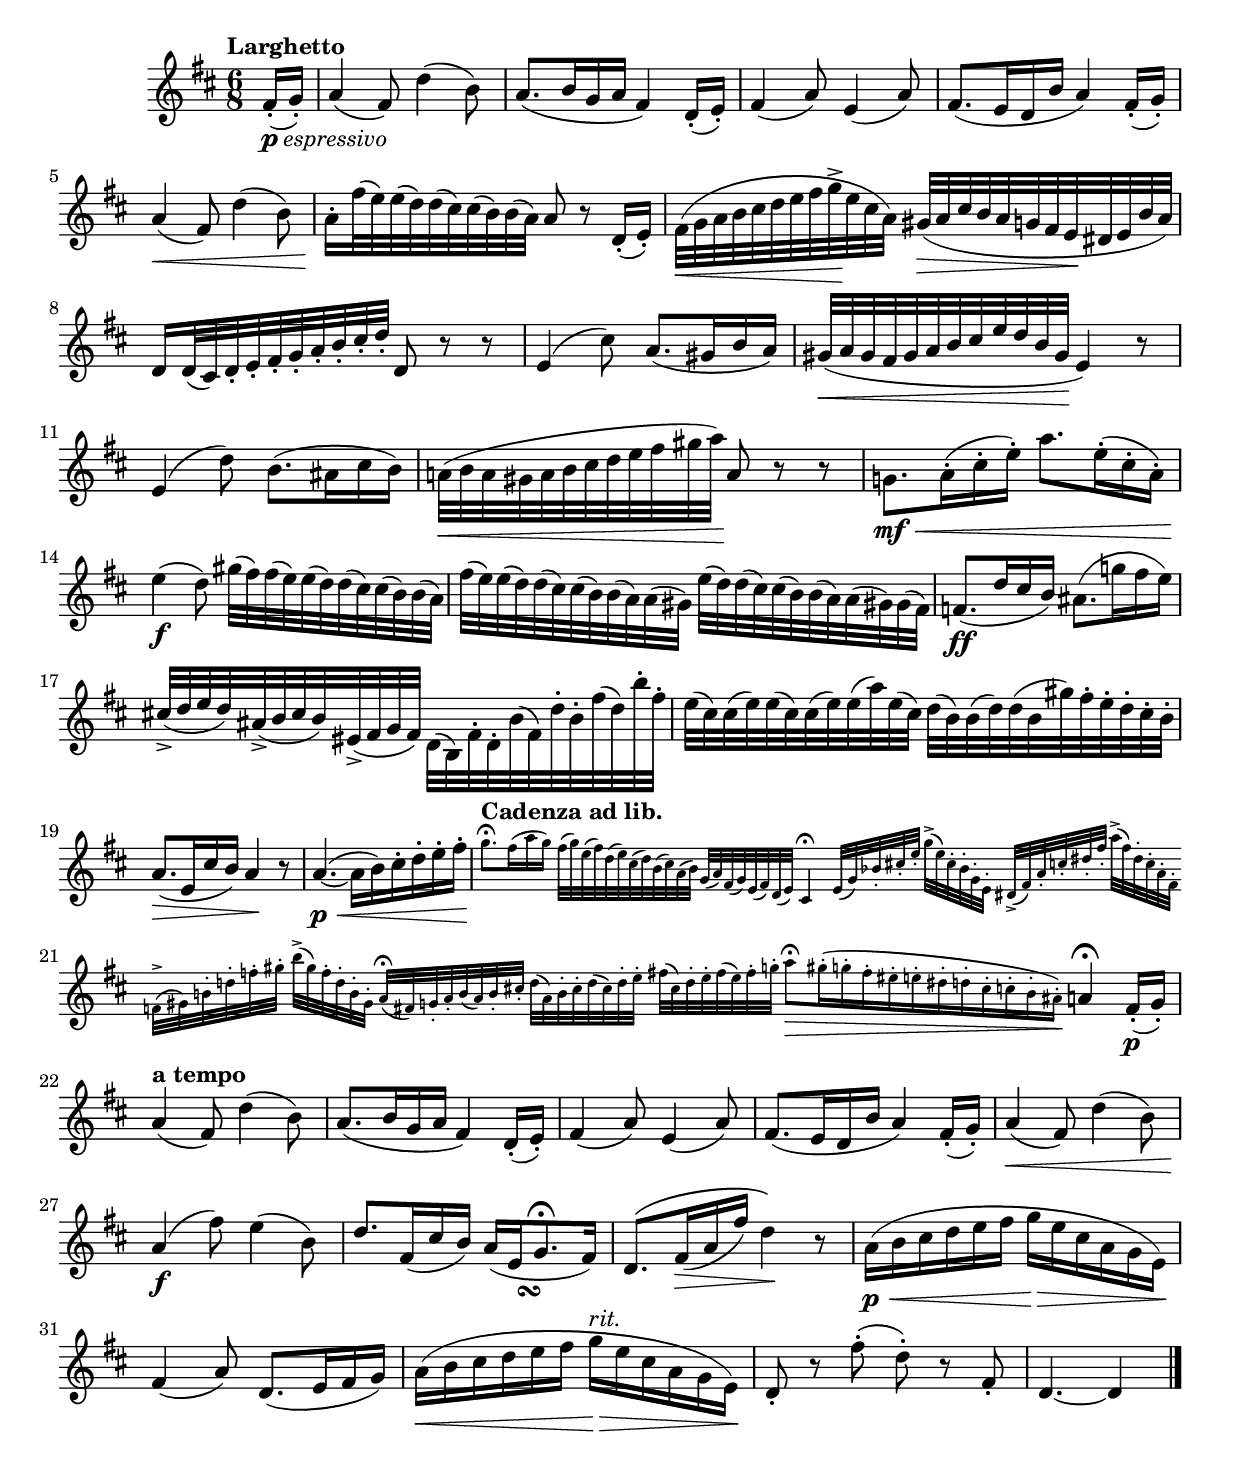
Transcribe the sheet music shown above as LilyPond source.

\version "2.22.0"

\include "settings.ily"

\relative {
  \language "english"

  \transposition f

  \tempo "Larghetto"

  \key d \major
  \time 6/8

  \partial 8 { f-sharp'16-._\markup { \dynamic "p" \italic "espressivo" }( g-.) } |
  a4( f-sharp8) d'4( b8) |
  a8.( b16 g a f-sharp4) d16-.( e-.) |
  f-sharp4( a8) e4( a8) |
  f-sharp8.( e16 d b' a4) f-sharp16-.( g-.) |
  a4( \< f-sharp8) d'4( b8) |
  a16-. \! f-sharp'32( e) e( d) d( c-sharp) c-sharp( b) b( a) a8 r d,16-.( e-.) |
  f-sharp32( \< g a b c-sharp d e f-sharp g-> \! e c-sharp a) g-sharp( \> a c-sharp b a g f-sharp e \! d-sharp e b' a) |
  d,16 d32( c-sharp) d-. e-. f-sharp-. g-. a-. b-. c-sharp-. d-. d,8 r r |

  e4( c-sharp'8) a8.( g-sharp16 b a) |
  g-sharp32( \< a g-sharp f-sharp g-sharp a b c-sharp e d b g-sharp \! e4) r8 |
  e4( d'8) b8.( a-sharp16 c-sharp b) |
  a-natural!32( \< b a g-sharp a b c-sharp d e f-sharp g-sharp a) \! a,8 r r |
  g-natural!8. \mf \< a16-.( c-sharp-. e-.) a8. e16-.( c-sharp-. a-.) |
  e'4( \f d8) g-sharp32( f-sharp) f-sharp( e) e( d) d( c-sharp) c-sharp( b) b( a) |
  f-sharp'32( e) e( d) d( c-sharp) c-sharp( b) b( a) a( g-sharp) e'( d) d( c-sharp) c-sharp( b) b( a) a( g-sharp!) g-sharp( f-sharp) |
  f8.( \ff d'16 c-sharp b) a-sharp8.( g-natural'!16 f-sharp e) |
  c-sharp!32->( d e d) a-sharp->( b c-sharp b) e-sharp,->( f-sharp g f-sharp) d( b) f-sharp'-. d-. b'( f-sharp) d'-. b-. f-sharp'( d) b'-. f-sharp-. |
  e( c-sharp) c-sharp( e) e( c-sharp) c-sharp( e) e( a) e( c-sharp) d( b) b( d) d( b g-sharp') f-sharp-. e-. d-. c-sharp-. b-. |
  a8.( \> e16 c-sharp' b) a4 \! r8 |
  a4.~( \p \< a16 b) c-sharp-. d-. e-. f-sharp-. \! |

  \barNumberCheck #21
  \cadenzaOn
  \tempo "Cadenza ad lib."
  \magnifyMusic \cadenza-magnification {
    g8.\fermata[ f-sharp16( a g)]
    f-sharp32[( g) e( f-sharp) d( e) c-sharp( d) b( c-sharp) a( b)] g[( a) f-sharp( g) e( f-sharp) d( e)] c-sharp4\fermata \bar ""
    e32[( g) b-flat-. c-sharp!-. e-.] g->[( e) c-sharp-. b-flat-. g-. e-.]
    d-sharp32->[( f-sharp) a-. c-. d-sharp-. f-sharp-.] a->[( f-sharp) d-sharp-. c-. a-. f-sharp-.] \bar ""
    f32->[( g-sharp) b-. d-. f-. g-sharp-.] b->[( g-sharp) f-. d-. b-. g-sharp-.]
    a32\fermata[( f-sharp) g-. a-. b( a) b-. c-sharp-.] d[( a) b-. c-sharp-. d( c-sharp) d-. e-.] f-sharp[( c-sharp) d-. e-. f-sharp( e) f-sharp-. g-.]
    a8\fermata[ \> g-sharp16-.( g-. f-sharp-. e-sharp-. e-. d-sharp-. d-. c-sharp-. c-. b-. a-sharp-.)] \!
  }
  a4\fermata f-sharp16-.[( \p g-.)]
  \cadenzaOff \bar "|"
  \set Score.currentBarNumber = #22

  \tempo "a tempo"
  a4( f-sharp8) d'4( b8) |
  a8.( b16 g a f-sharp4) d16-.( e-.) |
  f-sharp4( a8) e4( a8) |
  f-sharp8.( e16 d b' a4) f-sharp16-.( g-.) |
  a4( \< f-sharp8) d'4( b8) |
  a4( \f f-sharp'8) e4( b8) |
  d8. f-sharp,16( c-sharp' b) a(
    <<
      { e16 g8.\fermata f-sharp16) }
      { s32 s_\markup { \hspace #0.75 \musicglyph #"scripts.turn" } }
    >> |
  d8.\( f-sharp16( \> a f-sharp') d4\) \! r8 |
  a16( \p \< b c-sharp d e f-sharp g \> e c-sharp a g e) \! |
  f-sharp4( a8) d,8.( e16 f-sharp g) |
  a16( \< b c-sharp d e f-sharp g^\markup { \italic "rit." } \> e c-sharp a g e) \! |
  d8-. r f-sharp'-.( d-.) r f-sharp,-. |
  \partial 1*5/8 { d4.~4 } | \bar "|."
}
